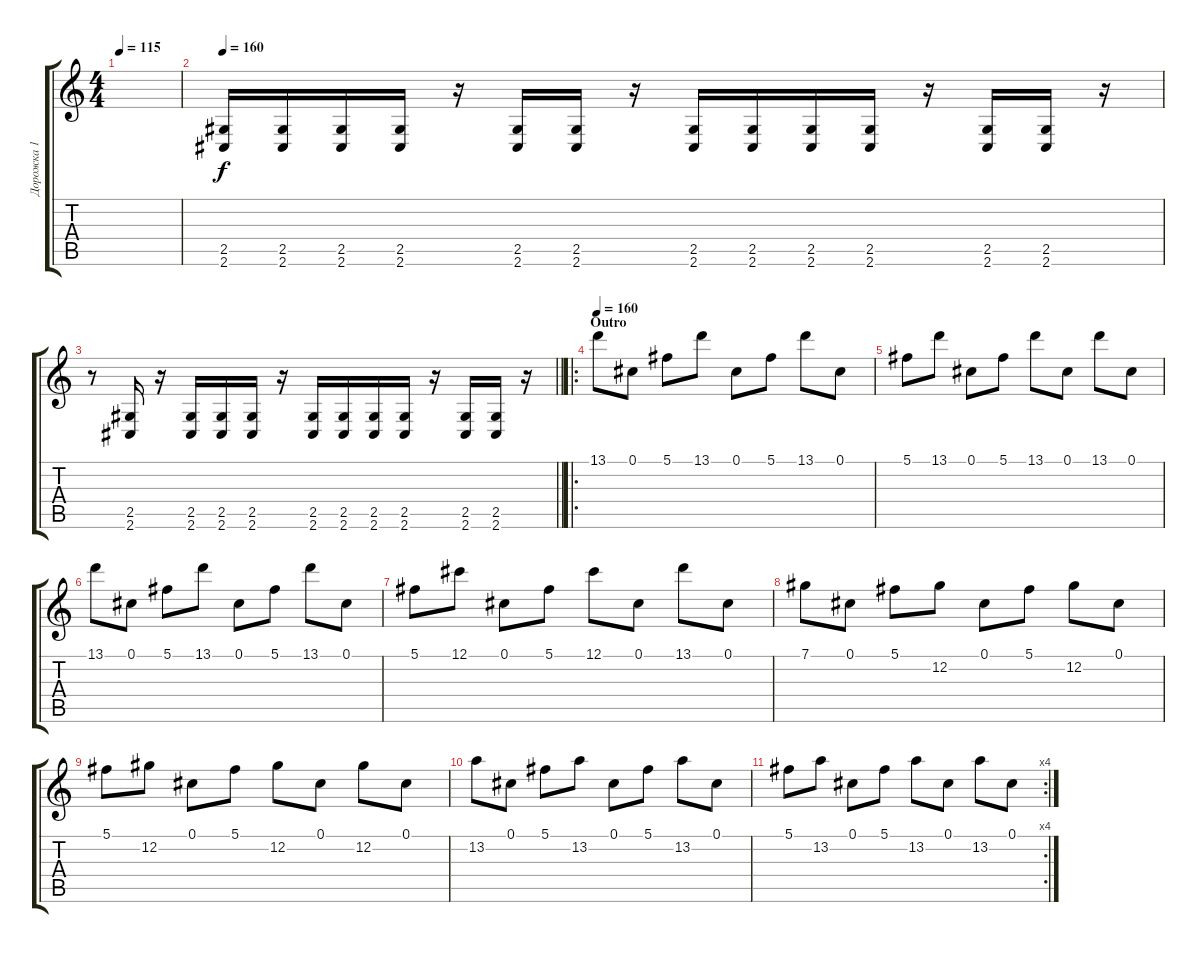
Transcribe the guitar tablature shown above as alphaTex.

\track ("Дорожка 1" "Дорожка 1") {instrument distortionguitar}
\staff {score tabs}
\tuning (Db4 Ab3 E3 B2 Gb2 B1) {hide}
\ts (4 4)
\tempo 115
\clef g2
\ks c
|
\tempo 160
(2.5 2.6).16{balance 8 instrument voiceoohs} (2.5 2.6).16 (2.5 2.6).16 (2.5 2.6).16 r.16 (2.5 2.6).16 (2.5 2.6).16 r.16 (2.5 2.6).16 (2.5 2.6).16 (2.5 2.6).16 (2.5 2.6).16 r.16 (2.5 2.6).16 (2.5 2.6).16 r.16 |
\barLineRight lightlight
r.8 (2.5 2.6).16 r.16 (2.5 2.6).16 (2.5 2.6).16 (2.5 2.6).16 r.16 (2.5 2.6).16 (2.5 2.6).16 (2.5 2.6).16 (2.5 2.6).16 r.16 (2.5 2.6).16 (2.5 2.6).16 r.16 |
\ro
\section ("" "Outro")
\tempo 160
13.1.8{balance 8 instrument overdrivenguitar} 0.1.8 5.1.8 13.1.8 0.1.8 5.1.8 13.1.8 0.1.8 |
5.1.8 13.1.8 0.1.8 5.1.8 13.1.8 0.1.8 13.1.8 0.1.8 |
13.1.8 0.1.8 5.1.8 13.1.8 0.1.8 5.1.8 13.1.8 0.1.8 |
5.1.8 12.1.8 0.1.8 5.1.8 12.1.8 0.1.8 13.1.8 0.1.8 |
7.1.8 0.1.8 5.1.8 12.2.8 0.1.8 5.1.8 12.2.8 0.1.8 |
5.1.8 12.2.8 0.1.8 5.1.8 12.2.8 0.1.8 12.2.8 0.1.8 |
13.2.8 0.1.8 5.1.8 13.2.8 0.1.8 5.1.8 13.2.8 0.1.8 |
\rc 4
5.1.8 13.2.8 0.1.8 5.1.8 13.2.8 0.1.8 13.2.8 0.1.8
